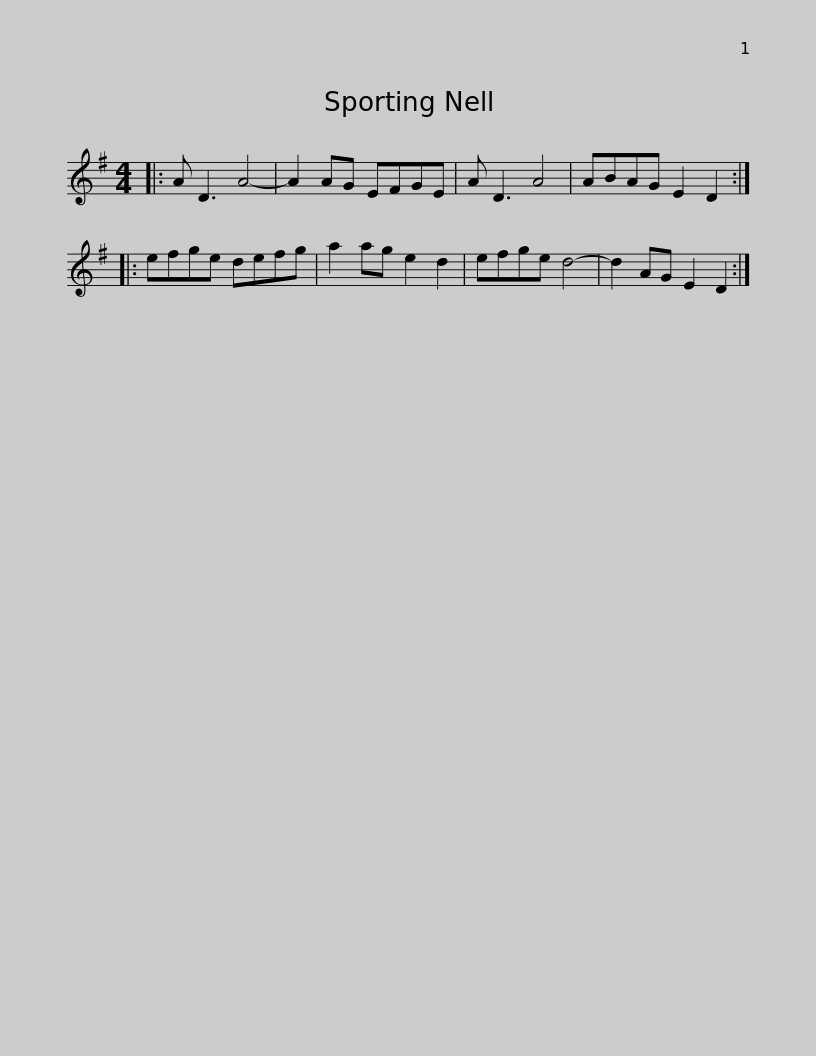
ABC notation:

X:1
L:1/8
M:4/4
I:linebreak $
K:G
V:1 treble
V:1
|: A D3 A4- | A2 AG EFGE | A D3 A4 | ABAG E2 D2 :: efge defg | %5
 a2 ag e2 d2 | efge d4- |$ d2 AG E2 D2 :| %8
